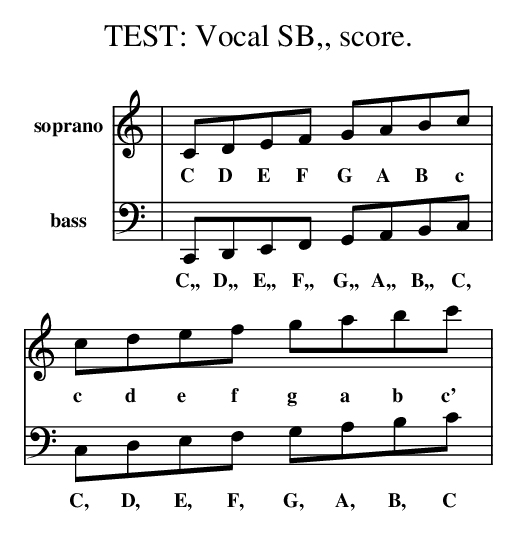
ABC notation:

X:1
T: TEST: Vocal SB,, score.
K: C
V:1 name="soprano" clef=treble   middle=B
V:4 name="bass"    clef=bass     middle=D,
[V:1] | CDEF GABc | cdef gabc' |
w:  C D E F  G A B c |  c d e f  g a b c' |
[V:4] | C,,D,,E,,F,, G,,A,,B,,C, | C,D,E,F, G,A,B,C |
w:  C,, D,, E,, F,,  G,, A,, B,, C, |  C, D, E, F,  G, A, B, C |
